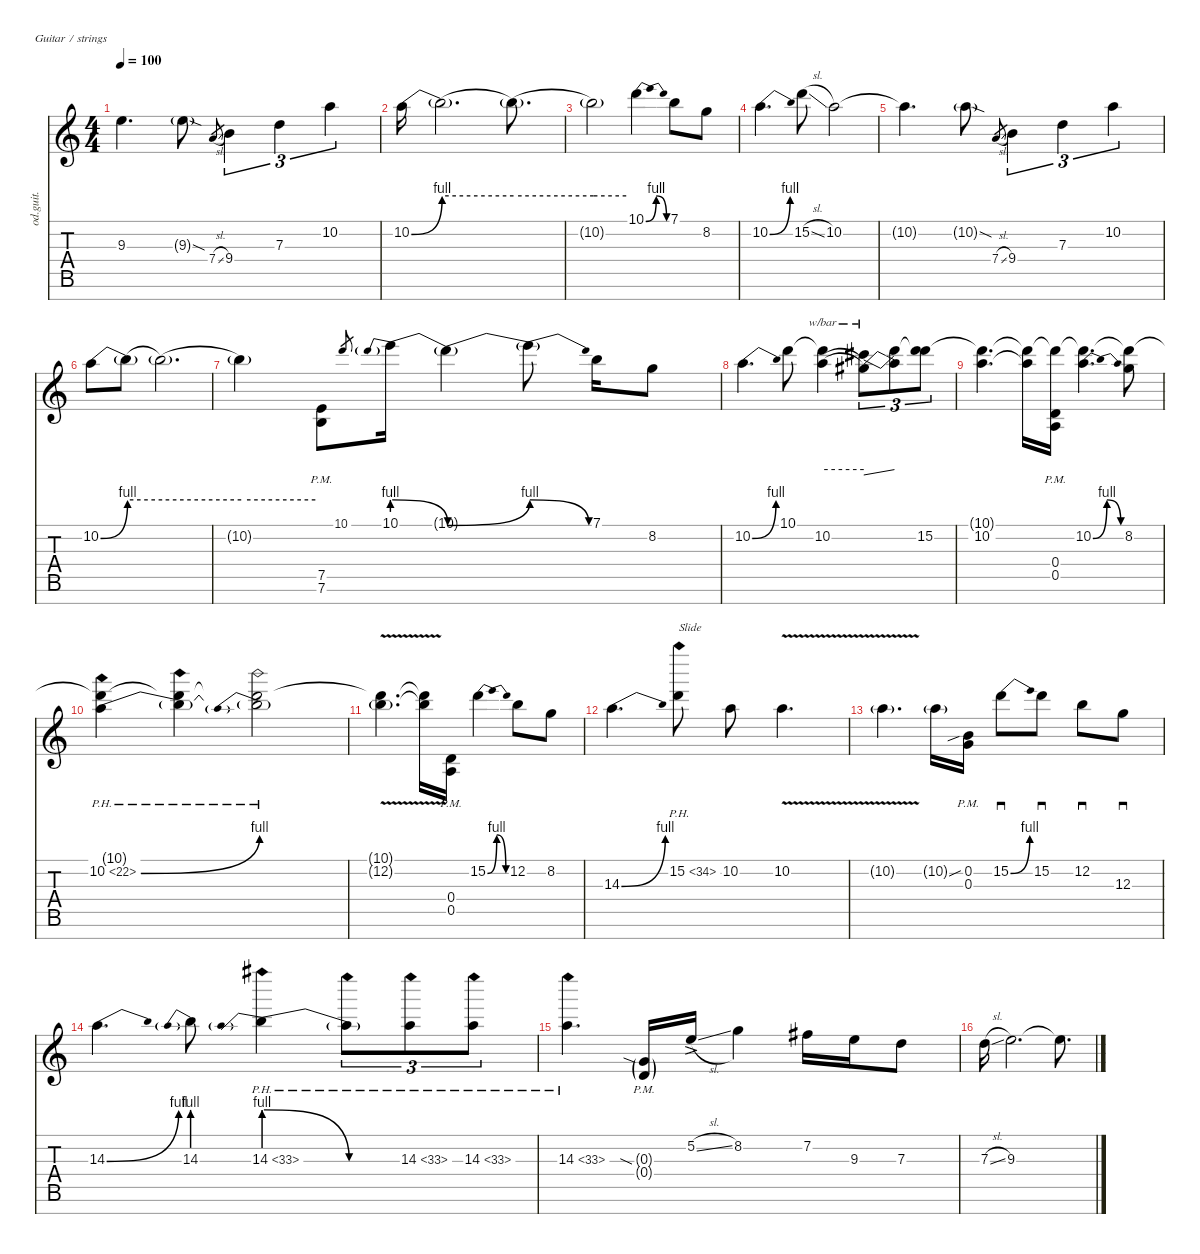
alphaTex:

\defaultSystemsLayout 4
\hideDynamics
\bracketExtendMode nobrackets
\otherSystemsTrackNameOrientation horizontal
\track ("Vai" "od.guit.") {instrument overdrivenguitar}
\staff {score tabs}
\tuning (E4 B3 G3 D3 A2 E2 B1)
\ts (4 4)
\tempo 100
\clef g2
\ks c
9.3{t}.4{d dy f beam Down} 9.3{sod g}.8{dy mf beam Down} 7.4{sl}.8{gr beam Up} 9.4.4{tu (3 2) dy f beam Down} 7.3.4{tu (3 2) beam Down} 10.2.4{tu (3 2) beam Down} |
10.2{be (bend 0 0 60 4)}.16{beam Down} 10.2{be (hold 0 4 60 4) t}.2{d beam Down} 10.2{be (hold 0 4 60 4) t}.8{d beam Down} |
10.2{be (hold 0 4 60 4) t}.2{beam Down} 10.1{be (bendrelease 0 0 15 4 30 4 45 0)}.4{beam Down} 7.1.8{beam Down} 8.2.8{beam Down} |
10.2{be (bend 0 0 30 4)}.4{d beam Down} 15.2{sl}.8{beam Down} 10.2.2{beam Down} |
10.2{t}.4{d beam Down} 10.2{sod g}.8{dy mf beam Down} 7.4{sl}.8{gr beam Up} 9.4.4{tu (3 2) dy f beam Down} 7.3.4{tu (3 2) beam Down} 10.2.4{tu (3 2) beam Down} |
10.2{be (bend 0 0 60 4)}.8{beam Down} 10.2{be (hold 0 4 60 4) t}.8{beam Down} 10.2{be (hold 0 4 60 4) t}.2{d beam Down} |
10.2{be (hold 0 4 60 4) t}.4{beam Down} (7.5{pm} 7.6).8{beam Down} 10.1.8{gr dy mf beam Up} 10.1{be (prebendrelease 0 4 60 0)}.16{dy f beam Down} 10.1{be (bend 0 0 60 4) t}.4{beam Down} 10.1{be (release 0 4 60 0) t}.8{beam Down} 7.1.16{beam Down} 8.2.8{beam Down} |
10.2{be (bend 0 0 24 4)}.4{d beam Down} 10.1.8{beam Down} (10.2 10.1{t}).4{tbe (hold default 0 0 60 0) beam Down} (10.2{t} 10.1{t}).8{tu (3 2) tbe (dive default 0 -2 60 0) beam Down} (10.2{t} 10.1{t}).8{tu (3 2) beam Down} (15.2 10.1{t}).8{tu (3 2) beam Down} |
(10.2 10.1{t}).4{d beam Down} (10.2{t} 10.1{t}).16{beam Down} (0.4 0.5{pm} 10.1{t}).16{beam Down} (10.2{be (bendrelease 0 0 14.0000004 4 42 4 51 0)} 10.1{t}).4{d beam Down} (8.2 10.1{t}).8{beam Down} |
(10.2{be (bend 0 0 60 4) ph 12} 10.1{t}).4{beam Down} (10.2{ph 12 t} 10.1{t}).4{beam Down} (10.2{be (prebend 0 4 60 4) ph 12 t} 10.1{t}).2{beam Down} |
(12.2{v g} 10.1{t}).4{d dy mf beam Down} (10.1{t} 12.2{v t}).16{dy f beam Down} (0.4 0.5{pm}).16{beam Down} 15.2{be (bendrelease 0 0 15 4 30 4 45 0)}.4{beam Down} 12.2.8{beam Down} 8.2.8{beam Down} |
14.3{be (bend 0 0 15 4)}.4{d beam Down} 15.2{ph 19}.8{txt "Slide" beam Down} 10.2.8{beam Down} 10.2{v}.4{d beam Down} |
10.2{v g}.4{d dy mf beam Down} 10.2{g}.16{beam Down} (0.2{sib} 0.3{pm}).16{dy f beam Down} 15.2{be (bend 0 0 14.0000004 4)}.8{sd beam Down} 15.2.8{sd beam Down} 12.2.8{sd beam Down} 12.3.8{sd beam Down} |
14.3{be (bend 0 0 15 4)}.4{d beam Down} 14.3{be (prebend 0 4 60 4)}.8{beam Down} 14.3{be (prebendrelease 0 4 60 0) ph 19}.4{beam Down} 14.3{be (hold 0 0 60 0) ph 19 t}.8{tu (3 2) beam Down} 14.3{ph 19}.8{tu (3 2) beam Down} 14.3{ph 19}.8{tu (3 2) beam Down} |
14.3{ph 19}.4{d beam Down} (0.3{sia g} 0.4{g pm}).16{dy mf beam Up} 5.2{sl ac}.16{dy ff beam Up} 8.2.4{dy f beam Down} 7.2{acc #}.16{beam Down} 9.3.16{beam Down} 7.3.8{beam Down} |
7.3{sl}.16{beam Down} 9.3.2{d beam Down} 9.3{t}.8{d beam Down}
